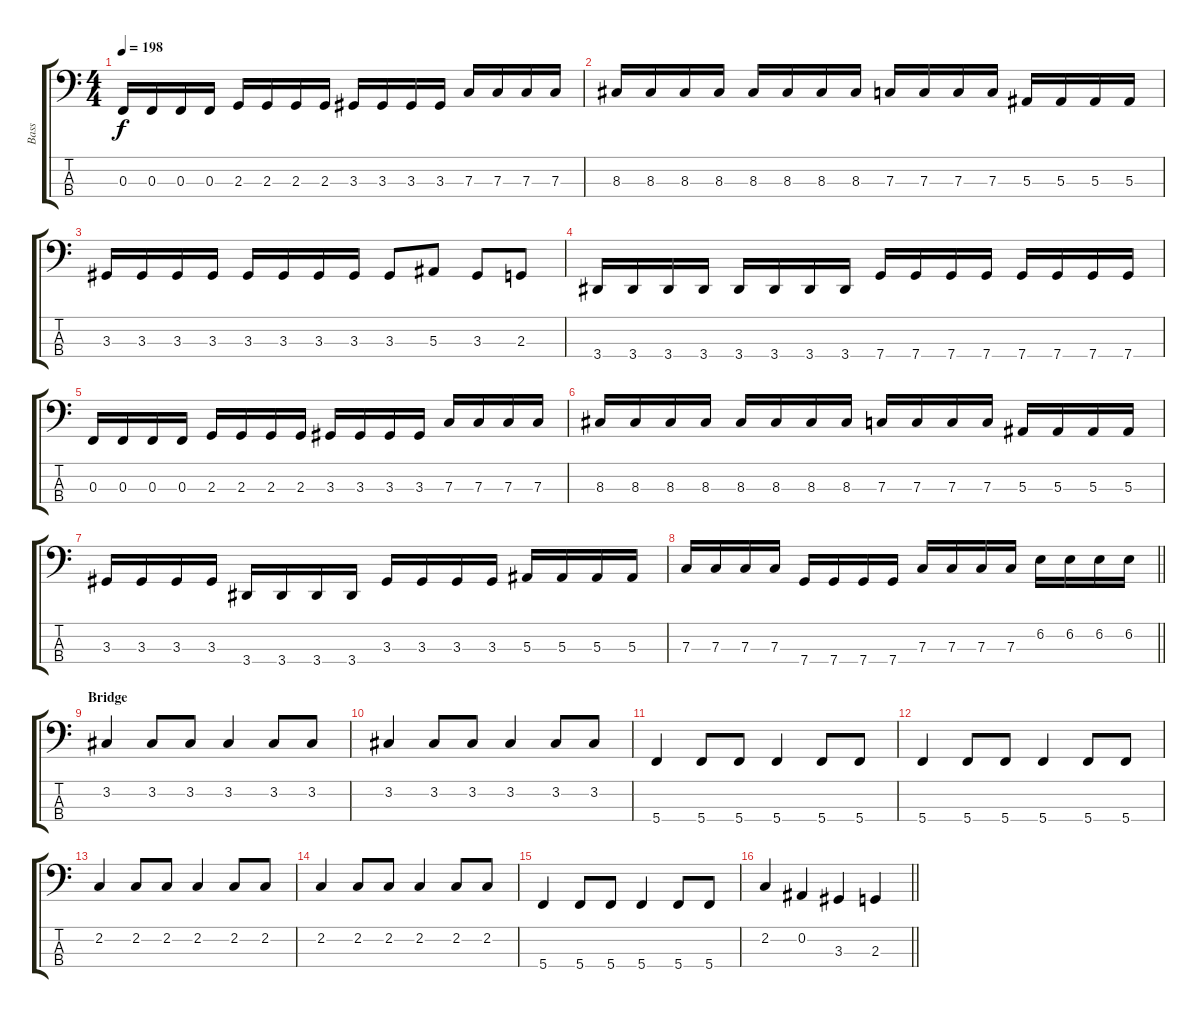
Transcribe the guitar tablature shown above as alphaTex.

\track ("Bass" "Bass") {instrument electricbasspick}
\staff {score tabs}
\tuning (Eb2 Bb1 F1 C1) {hide}
\ts (4 4)
\tempo 198
\clef f4
\ks c
0.3.16{dy f} 0.3.16 0.3.16 0.3.16 2.3.16 2.3.16 2.3.16 2.3.16 3.3.16 3.3.16 3.3.16 3.3.16 7.3.16 7.3.16 7.3.16 7.3.16 |
8.3.16 8.3.16 8.3.16 8.3.16 8.3.16 8.3.16 8.3.16 8.3.16 7.3.16 7.3.16 7.3.16 7.3.16 5.3.16 5.3.16 5.3.16 5.3.16 |
3.3.16 3.3.16 3.3.16 3.3.16 3.3.16 3.3.16 3.3.16 3.3.16 3.3.8 5.3.8 3.3.8 2.3.8 |
3.4.16 3.4.16 3.4.16 3.4.16 3.4.16 3.4.16 3.4.16 3.4.16 7.4.16 7.4.16 7.4.16 7.4.16 7.4.16 7.4.16 7.4.16 7.4.16 |
0.3.16 0.3.16 0.3.16 0.3.16 2.3.16 2.3.16 2.3.16 2.3.16 3.3.16 3.3.16 3.3.16 3.3.16 7.3.16 7.3.16 7.3.16 7.3.16 |
8.3.16 8.3.16 8.3.16 8.3.16 8.3.16 8.3.16 8.3.16 8.3.16 7.3.16 7.3.16 7.3.16 7.3.16 5.3.16 5.3.16 5.3.16 5.3.16 |
3.3.16 3.3.16 3.3.16 3.3.16 3.4.16 3.4.16 3.4.16 3.4.16 3.3.16 3.3.16 3.3.16 3.3.16 5.3.16 5.3.16 5.3.16 5.3.16 |
\barLineRight lightlight
7.3.16 7.3.16 7.3.16 7.3.16 7.4.16 7.4.16 7.4.16 7.4.16 7.3.16 7.3.16 7.3.16 7.3.16 6.2.16 6.2.16 6.2.16 6.2.16 |
\section ("" "Bridge")
3.2.4 3.2.8 3.2.8 3.2.4 3.2.8 3.2.8 |
3.2.4 3.2.8 3.2.8 3.2.4 3.2.8 3.2.8 |
5.4.4 5.4.8 5.4.8 5.4.4 5.4.8 5.4.8 |
5.4.4 5.4.8 5.4.8 5.4.4 5.4.8 5.4.8 |
2.2.4 2.2.8 2.2.8 2.2.4 2.2.8 2.2.8 |
2.2.4 2.2.8 2.2.8 2.2.4 2.2.8 2.2.8 |
5.4.4 5.4.8 5.4.8 5.4.4 5.4.8 5.4.8 |
\barLineRight lightlight
2.2.4 0.2.4 3.3.4 2.3.4
